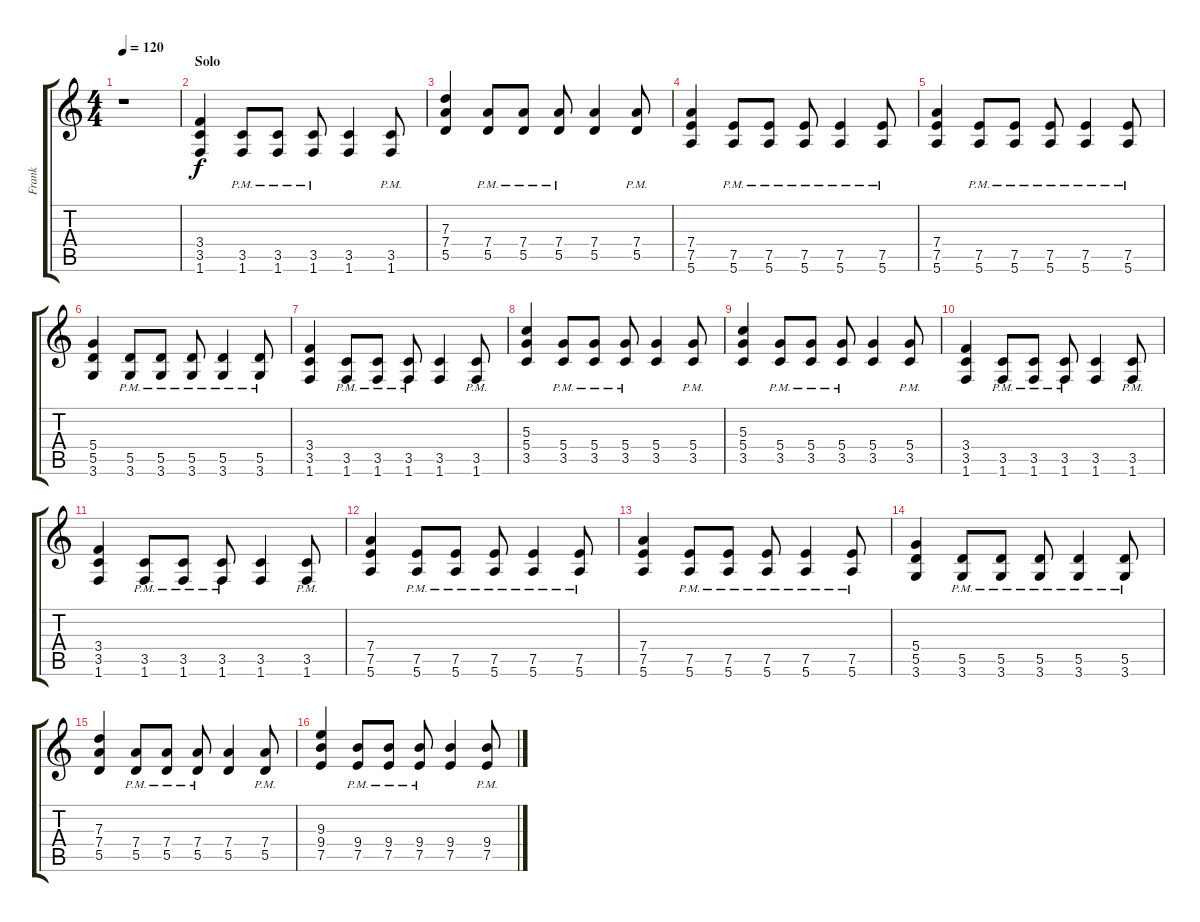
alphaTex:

\track ("Frank" "Frank") {instrument overdrivenguitar}
\staff {score tabs}
\tuning (E4 B3 G3 D3 A2 E2) {hide}
\ts (4 4)
\tempo 120
\clef g2
\ks c
r.1{dy f} |
\section ("" "Solo")
(3.4 3.5 1.6).4 (3.5{pm} 1.6{pm}).8 (3.5{pm} 1.6{pm}).8 (3.5{pm} 1.6{pm}).8 (3.5 1.6).4 (3.5{pm} 1.6{pm}).8 |
(7.3 7.4 5.5).4 (7.4{pm} 5.5{pm}).8 (7.4{pm} 5.5{pm}).8 (7.4{pm} 5.5{pm}).8 (7.4 5.5).4 (7.4{pm} 5.5{pm}).8 |
(7.4 7.5 5.6).4 (7.5{pm} 5.6{pm}).8 (7.5{pm} 5.6{pm}).8 (7.5{pm} 5.6{pm}).8 (7.5 5.6{pm}).4 (7.5{pm} 5.6{pm}).8 |
(7.4 7.5 5.6).4 (7.5{pm} 5.6{pm}).8 (7.5{pm} 5.6{pm}).8 (7.5{pm} 5.6{pm}).8 (7.5 5.6{pm}).4 (7.5{pm} 5.6{pm}).8 |
(5.4 5.5 3.6).4 (5.5{pm} 3.6{pm}).8 (5.5{pm} 3.6{pm}).8 (5.5{pm} 3.6{pm}).8 (5.5 3.6{pm}).4 (5.5{pm} 3.6{pm}).8 |
(3.4 3.5 1.6).4 (3.5{pm} 1.6{pm}).8 (3.5{pm} 1.6{pm}).8 (3.5{pm} 1.6{pm}).8 (3.5 1.6).4 (3.5{pm} 1.6{pm}).8 |
(5.3 5.4 3.5).4 (5.4{pm} 3.5{pm}).8 (5.4{pm} 3.5{pm}).8 (5.4{pm} 3.5{pm}).8 (5.4 3.5).4 (5.4{pm} 3.5{pm}).8 |
(5.3 5.4 3.5).4 (5.4{pm} 3.5{pm}).8 (5.4{pm} 3.5{pm}).8 (5.4{pm} 3.5{pm}).8 (5.4 3.5).4 (5.4{pm} 3.5{pm}).8 |
(3.4 3.5 1.6).4 (3.5{pm} 1.6{pm}).8 (3.5{pm} 1.6{pm}).8 (3.5{pm} 1.6{pm}).8 (3.5 1.6).4 (3.5{pm} 1.6{pm}).8 |
(3.4 3.5 1.6).4 (3.5{pm} 1.6{pm}).8 (3.5{pm} 1.6{pm}).8 (3.5{pm} 1.6{pm}).8 (3.5 1.6).4 (3.5{pm} 1.6{pm}).8 |
(7.4 7.5 5.6).4 (7.5{pm} 5.6{pm}).8 (7.5{pm} 5.6{pm}).8 (7.5{pm} 5.6{pm}).8 (7.5 5.6{pm}).4 (7.5{pm} 5.6{pm}).8 |
(7.4 7.5 5.6).4 (7.5{pm} 5.6{pm}).8 (7.5{pm} 5.6{pm}).8 (7.5{pm} 5.6{pm}).8 (7.5 5.6{pm}).4 (7.5{pm} 5.6{pm}).8 |
(5.4 5.5 3.6).4 (5.5{pm} 3.6{pm}).8 (5.5{pm} 3.6{pm}).8 (5.5{pm} 3.6{pm}).8 (5.5 3.6{pm}).4 (5.5{pm} 3.6{pm}).8 |
(7.3 7.4 5.5).4 (7.4{pm} 5.5{pm}).8 (7.4{pm} 5.5{pm}).8 (7.4{pm} 5.5{pm}).8 (7.4 5.5).4 (7.4{pm} 5.5{pm}).8 |
(9.3 9.4 7.5).4 (9.4{pm} 7.5{pm}).8 (9.4{pm} 7.5{pm}).8 (9.4{pm} 7.5{pm}).8 (9.4 7.5).4 (9.4{pm} 7.5{pm}).8
